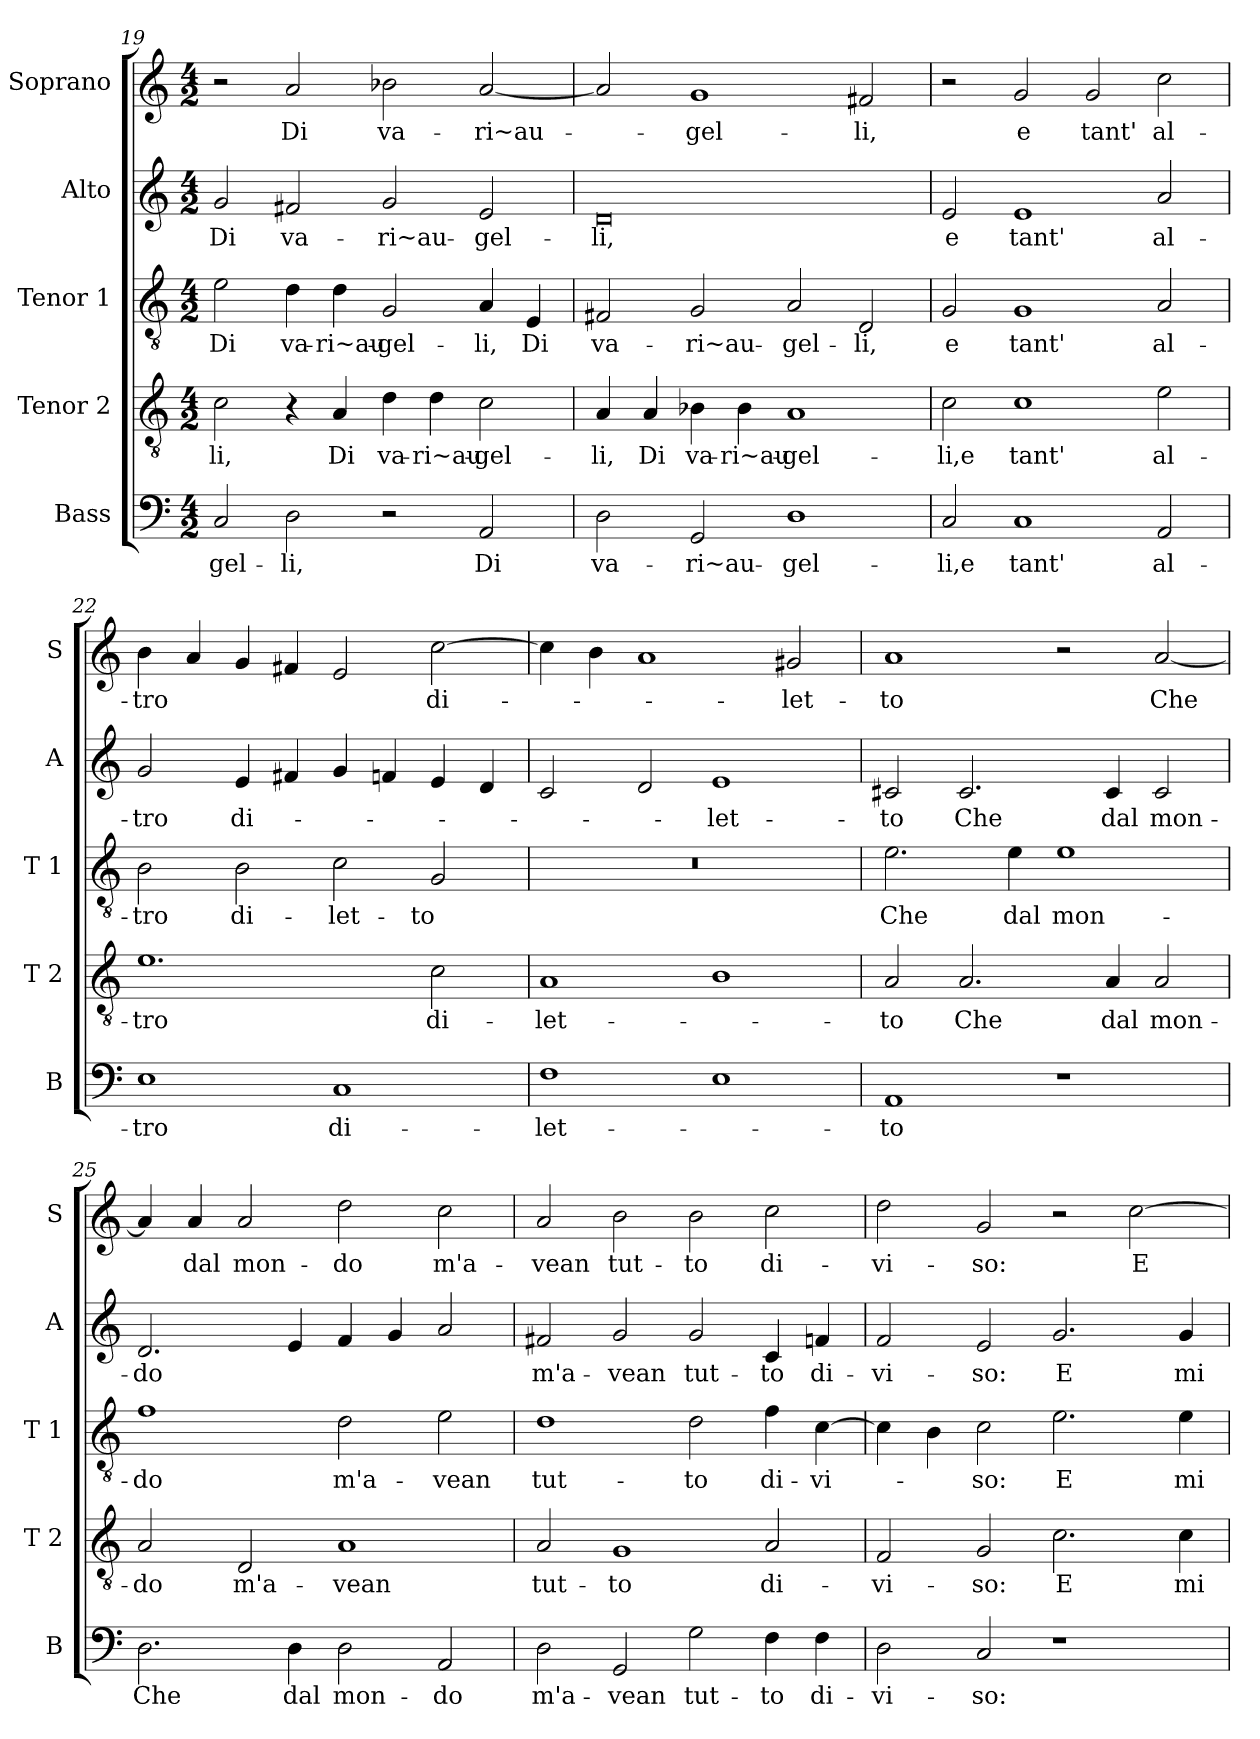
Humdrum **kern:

**kern	**text	**kern	**text	**kern	**text	**kern	**text	**kern	**text
*part5	*part5	*part4	*part4	*part3	*part3	*part2	*part2	*part1	*part1
*staff5	*staff5	*staff4	*staff4	*staff3	*staff3	*staff2	*staff2	*staff1	*staff1
*I"Bass	*	*I"Tenor 2	*	*I"Tenor 1	*	*I"Alto	*	*I"Soprano	*
*I'B	*	*I'T 2	*	*I'T 1	*	*I'A	*	*I'S	*
*clefF4	*	*clefGv2	*	*clefGv2	*	*clefG2	*	*clefG2	*
*k[]	*	*k[]	*	*k[]	*	*k[]	*	*k[]	*
*C:	*	*C:	*	*C:	*	*C:	*	*C:	*
*M4/2	*	*M4/2	*	*M4/2	*	*M4/2	*	*M4/2	*
=19	=19	=19	=19	=19	=19	=19	=19	=19	=19
!	!LO:LY:b	!	!LO:LY:b	!	!LO:LY:b	!	!LO:LY:b	!	!
2C/	-gel-	2c\	-li,	2e\	Di	2g/	Di	2r	.
!	!LO:LY:b	!	!	!	!LO:LY:b	!	!LO:LY:b	!	!LO:LY:b
2D\	-li,	4r	.	4d\	va-	2f#X/	va-	2a/	Di
!	!	!	!LO:LY:b	!	!LO:LY:b	!	!	!	!
.	.	4A/	Di	4d\	-ri~au-	.	.	.	.
!	!	!	!LO:LY:b	!	!LO:LY:b	!	!LO:LY:b	!	!LO:LY:b
2r	.	4d\	va-	2G/	-gel-	2g/	-ri~au-	2b-X\	va-
!	!	!	!LO:LY:b	!	!	!	!	!	!
.	.	4d\	-ri~au-	.	.	.	.	.	.
!	!LO:LY:b	!	!LO:LY:b	!	!LO:LY:b	!	!LO:LY:b	!	!LO:LY:b
2AA/	Di	2c\	-gel-	4A/	-li,	2e/	-gel-	[2a/	-ri~au-
!	!	!	!	!	!LO:LY:b	!	!	!	!
.	.	.	.	4E/	Di	.	.	.	.
!!LO:PB:g=z
=20	=20	=20	=20	=20	=20	=20	=20	=20	=20
!	!LO:LY:b	!	!LO:LY:b	!	!LO:LY:b	!	!LO:LY:b	!	!
2D\	va-	4A/	-li,	2F#X/	va-	0d	-li,	2a/]	.
!	!	!	!LO:LY:b	!	!	!	!	!	!
.	.	4A/	Di	.	.	.	.	.	.
!	!LO:LY:b	!	!LO:LY:b	!	!LO:LY:b	!	!	!	!LO:LY:b
2GG/	-ri~au-	4B-X\	va-	2G/	-ri~au-	.	.	1g	-gel-
!	!	!	!LO:LY:b	!	!	!	!	!	!
.	.	4B-\	-ri~au-	.	.	.	.	.	.
!	!LO:LY:b	!	!LO:LY:b	!	!LO:LY:b	!	!	!	!
1D	-gel-	1A	-gel-	2A/	-gel-	.	.	.	.
!	!	!	!	!	!LO:LY:b	!	!	!	!LO:LY:b
.	.	.	.	2D/	-li,	.	.	2f#X/	-li,
=21	=21	=21	=21	=21	=21	=21	=21	=21	=21
!	!LO:LY:b	!	!LO:LY:b	!	!LO:LY:b	!	!LO:LY:b	!	!
2C/	-li,e	2c\	-li,e	2G/	e	2e/	e	2r	.
!	!LO:LY:b	!	!LO:LY:b	!	!LO:LY:b	!	!LO:LY:b	!	!LO:LY:b
1C	tant'	1c	tant'	1G	tant'	1e	tant'	2g/	e
!	!	!	!	!	!	!	!	!	!LO:LY:b
.	.	.	.	.	.	.	.	2g/	tant'
!	!LO:LY:b	!	!LO:LY:b	!	!LO:LY:b	!	!LO:LY:b	!	!LO:LY:b
2AA/	al-	2e\	al-	2A/	al-	2a/	al-	2cc\	al-
=22	=22	=22	=22	=22	=22	=22	=22	=22	=22
!	!LO:LY:b	!	!LO:LY:b	!	!LO:LY:b	!	!LO:LY:b	!	!LO:LY:b
1E	-tro	1.e	-tro	2B\	-tro	2g/	-tro	4b\	-tro
.	.	.	.	.	.	.	.	4a/	.
!	!	!	!	!	!LO:LY:b	!	!LO:LY:b	!	!
.	.	.	.	2B\	di-	4e/	di-	4g/	.
.	.	.	.	.	.	4f#X/	.	4f#X/	.
!	!LO:LY:b	!	!	!	!LO:LY:b	!	!	!	!
1C	di-	.	.	2c\	-let-	4g/	.	2e/	.
.	.	.	.	.	.	4fn/	.	.	.
!	!	!	!LO:LY:b	!	!LO:LY:b	!	!	!	!LO:LY:b
.	.	2c\	di-	2G/	-to	4e/	.	[2cc\	di-
.	.	.	.	.	.	4d/	.	.	.
=23	=23	=23	=23	=23	=23	=23	=23	=23	=23
!	!LO:LY:b	!	!LO:LY:b	!	!	!	!	!	!
1F	-let-	1A	-let-	0r	.	2c/	.	4cc\]	.
.	.	.	.	.	.	.	.	4b\	.
.	.	.	.	.	.	2d/	.	1a	.
!	!	!	!	!	!	!	!LO:LY:b	!	!
1E	.	1B	.	.	.	1e	-let-	.	.
!	!	!	!	!	!	!	!	!	!LO:LY:b
.	.	.	.	.	.	.	.	2g#X/	-let-
!!LO:LB:g=z
=24	=24	=24	=24	=24	=24	=24	=24	=24	=24
!	!LO:LY:b	!	!LO:LY:b	!	!LO:LY:b	!	!LO:LY:b	!	!LO:LY:b
1AA	-to	2A/	-to	2.e\	Che	2c#X/	-to	1a	-to
!	!	!	!LO:LY:b	!	!	!	!LO:LY:b	!	!
.	.	2.A/	Che	.	.	2.c#/	Che	.	.
!	!	!	!	!	!LO:LY:b	!	!	!	!
.	.	.	.	4e\	dal	.	.	.	.
!	!	!	!	!	!LO:LY:b	!	!	!	!
1r	.	.	.	1e	mon-	.	.	2r	.
!	!	!	!LO:LY:b	!	!	!	!LO:LY:b	!	!
.	.	4A/	dal	.	.	4c#/	dal	.	.
!	!	!	!LO:LY:b	!	!	!	!LO:LY:b	!	!LO:LY:b
.	.	2A/	mon-	.	.	2c#/	mon-	[2a/	Che
=25	=25	=25	=25	=25	=25	=25	=25	=25	=25
!	!LO:LY:b	!	!LO:LY:b	!	!LO:LY:b	!	!LO:LY:b	!	!
2.D\	Che	2A/	-do	1f	-do	2.d/	-do	4a/]	.
!	!	!	!	!	!	!	!	!	!LO:LY:b
.	.	.	.	.	.	.	.	4a/	dal
!	!	!	!LO:LY:b	!	!	!	!	!	!LO:LY:b
.	.	2D/	m'a-	.	.	.	.	2a/	mon-
!	!LO:LY:b	!	!	!	!	!	!	!	!
4D\	dal	.	.	.	.	4e/	.	.	.
!	!LO:LY:b	!	!LO:LY:b	!	!LO:LY:b	!	!	!	!LO:LY:b
2D\	mon-	1A	-vean	2d\	m'a-	4f/	.	2dd\	-do
.	.	.	.	.	.	4g/	.	.	.
!	!LO:LY:b	!	!	!	!LO:LY:b	!	!	!	!LO:LY:b
2AA/	-do	.	.	2e\	-vean	2a/	.	2cc\	m'a-
=26	=26	=26	=26	=26	=26	=26	=26	=26	=26
!	!LO:LY:b	!	!LO:LY:b	!	!LO:LY:b	!	!LO:LY:b	!	!LO:LY:b
2D\	m'a-	2A/	tut-	1d	tut-	2f#X/	m'a-	2a/	-vean
!	!LO:LY:b	!	!LO:LY:b	!	!	!	!LO:LY:b	!	!LO:LY:b
2GG/	-vean	1G	-to	.	.	2g/	-vean	2b\	tut-
!	!LO:LY:b	!	!	!	!LO:LY:b	!	!LO:LY:b	!	!LO:LY:b
2G\	tut-	.	.	2d\	-to	2g/	tut-	2b\	-to
!	!LO:LY:b	!	!LO:LY:b	!	!LO:LY:b	!	!LO:LY:b	!	!LO:LY:b
4F\	-to	2A/	di-	4f\	di-	4c/	-to	2cc\	di-
!	!LO:LY:b	!	!	!	!LO:LY:b	!	!LO:LY:b	!	!
4F\	di-	.	.	[4c\	-vi-	4fn/	di-	.	.
=27	=27	=27	=27	=27	=27	=27	=27	=27	=27
!	!LO:LY:b	!	!LO:LY:b	!	!	!	!LO:LY:b	!	!LO:LY:b
2D\	-vi-	2F/	-vi-	4c\]	.	2f/	-vi-	2dd\	-vi-
.	.	.	.	4B\	.	.	.	.	.
!	!LO:LY:b	!	!LO:LY:b	!	!LO:LY:b	!	!LO:LY:b	!	!LO:LY:b
2C/	-so:	2G/	-so:	2c\	-so:	2e/	-so:	2g/	-so:
!	!	!	!LO:LY:b	!	!LO:LY:b	!	!LO:LY:b	!	!
1r	.	2.c\	E	2.e\	E	2.g/	E	2r	.
!	!	!	!	!	!	!	!	!	!LO:LY:b
.	.	.	.	.	.	.	.	[2cc\	E
!	!	!	!LO:LY:b	!	!LO:LY:b	!	!LO:LY:b	!	!
.	.	4c\	mi-	4e\	mi-	4g/	mi-	.	.
=	=	=	=	=	=	=	=	=	=
*-	*-	*-	*-	*-	*-	*-	*-	*-	*-
